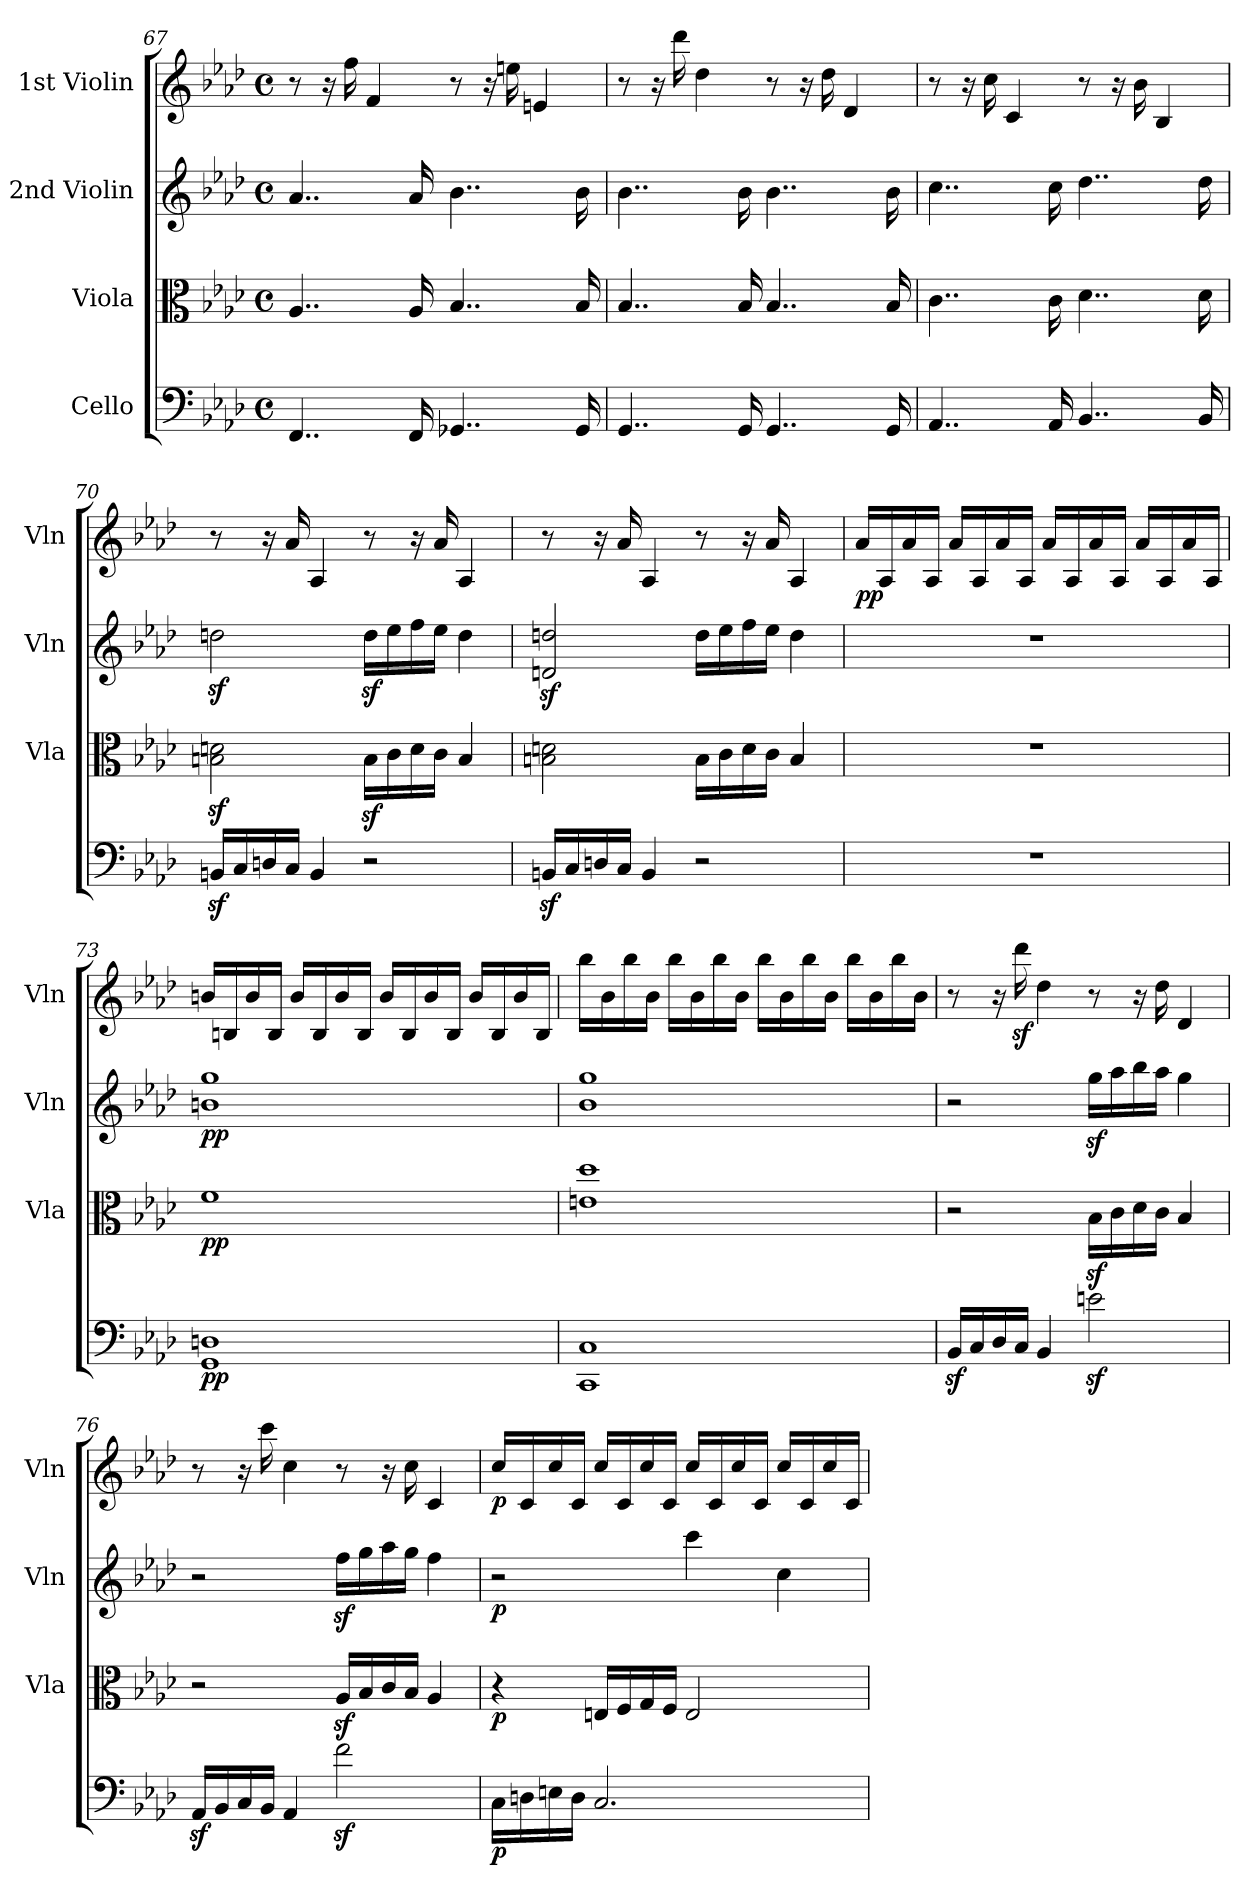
**kern	**dynam	**kern	**dynam	**kern	**dynam	**kern	**dynam
*part4	*part4	*part3	*part3	*part2	*part2	*part1	*part1
*staff4	*staff4	*staff3	*staff3	*staff2	*staff2	*staff1	*staff1
*I"Cello	*	*I"Viola	*	*I"2nd Violin	*	*I"1st Violin	*
*	*	*I'Vla	*	*I'Vln	*	*I'Vln	*
!!LO:PB:g=z
*clefF4	*	*clefC3	*	*clefG2	*	*clefG2	*
*k[b-e-a-d-]	*	*k[b-e-a-d-]	*	*k[b-e-a-d-]	*	*k[b-e-a-d-]	*
*M4/4	*	*M4/4	*	*M4/4	*	*M4/4	*
*met(c)	*	*met(c)	*	*met(c)	*	*met(c)	*
=67	=67	=67	=67	=67	=67	=67	=67
4..FF/	.	4..A-/	.	4..a-/	.	8r	.
.	.	.	.	.	.	16r	.
.	.	.	.	.	.	16ff\	.
.	.	.	.	.	.	4f/	.
16FF/	.	16A-/	.	16a-/	.	.	.
4..GG-X/	.	4..B-/	.	4..b-\	.	8r	.
.	.	.	.	.	.	16r	.
.	.	.	.	.	.	16een\	.
.	.	.	.	.	.	4en/	.
16GG-/	.	16B-/	.	16b-\	.	.	.
=68	=68	=68	=68	=68	=68	=68	=68
4..GG/	.	4..B-/	.	4..b-\	.	8r	.
.	.	.	.	.	.	16r	.
.	.	.	.	.	.	16ddd-\	.
.	.	.	.	.	.	4dd-\	.
16GG/	.	16B-/	.	16b-\	.	.	.
4..GG/	.	4..B-/	.	4..b-\	.	8r	.
.	.	.	.	.	.	16r	.
.	.	.	.	.	.	16dd-\	.
.	.	.	.	.	.	4d-/	.
16GG/	.	16B-/	.	16b-\	.	.	.
=69	=69	=69	=69	=69	=69	=69	=69
4..AA-/	.	4..c\	.	4..cc\	.	8r	.
.	.	.	.	.	.	16r	.
.	.	.	.	.	.	16cc\	.
.	.	.	.	.	.	4c/	.
16AA-/	.	16c\	.	16cc\	.	.	.
4..BB-/	.	4..d-\	.	4..dd-\	.	8r	.
.	.	.	.	.	.	16r	.
.	.	.	.	.	.	16b-\	.
.	.	.	.	.	.	4B-/	.
16BB-/	.	16d-\	.	16dd-\	.	.	.
!!LO:LB:g=z
=70	=70	=70	=70	=70	=70	=70	=70
16BBnz</LL	.	2Bn\z< 2dn\z<	.	2ddnz<\	.	8r	.
16C/	.	.	.	.	.	.	.
16Dn/	.	.	.	.	.	16r	.
16C/JJ	.	.	.	.	.	16a-/	.
4BB/	.	.	.	.	.	4A-/	.
2r	.	16Bz<\LL	.	16ddz<\LL	.	8r	.
.	.	16c\	.	16ee-\	.	.	.
.	.	16d\	.	16ff\	.	16r	.
.	.	16c\JJ	.	16ee-\JJ	.	16a-/	.
.	.	4B/	.	4dd\	.	4A-/	.
=71	=71	=71	=71	=71	=71	=71	=71
16BBnz>/LL	.	2Bn\ 2dn\	.	2dn/z< 2ddn/z<	.	8r	.
16C/	.	.	.	.	.	.	.
16Dn/	.	.	.	.	.	16r	.
16C/JJ	.	.	.	.	.	16a-/	.
4BB/	.	.	.	.	.	4A-/	.
2r	.	16B\LL	.	16dd\LL	.	8r	.
.	.	16c\	.	16ee-\	.	.	.
.	.	16d\	.	16ff\	.	16r	.
.	.	16c\JJ	.	16ee-\JJ	.	16a-/	.
.	.	4B/	.	4dd\	.	4A-/	.
!!LO:PB:g=z
=72	=72	=72	=72	=72	=72	=72	=72
!	!	!	!	!	!	!	!LO:DY:b
1r	.	1r	.	1r	.	16a-/LL	pp
.	.	.	.	.	.	16A-/	.
.	.	.	.	.	.	16a-/	.
.	.	.	.	.	.	16A-/JJ	.
.	.	.	.	.	.	16a-/LL	.
.	.	.	.	.	.	16A-/	.
.	.	.	.	.	.	16a-/	.
.	.	.	.	.	.	16A-/JJ	.
.	.	.	.	.	.	16a-/LL	.
.	.	.	.	.	.	16A-/	.
.	.	.	.	.	.	16a-/	.
.	.	.	.	.	.	16A-/JJ	.
.	.	.	.	.	.	16a-/LL	.
.	.	.	.	.	.	16A-/	.
.	.	.	.	.	.	16a-/	.
.	.	.	.	.	.	16A-/JJ	.
=73	=73	=73	=73	=73	=73	=73	=73
!	!LO:DY:b	!	!LO:DY:b	!	!LO:DY:b	!	!
1GG 1Dn	pp	1f	pp	1bn 1gg	pp	16bn/LL	.
.	.	.	.	.	.	16Bn/	.
.	.	.	.	.	.	16b/	.
.	.	.	.	.	.	16B/JJ	.
.	.	.	.	.	.	16b/LL	.
.	.	.	.	.	.	16B/	.
.	.	.	.	.	.	16b/	.
.	.	.	.	.	.	16B/JJ	.
.	.	.	.	.	.	16b/LL	.
.	.	.	.	.	.	16B/	.
.	.	.	.	.	.	16b/	.
.	.	.	.	.	.	16B/JJ	.
.	.	.	.	.	.	16b/LL	.
.	.	.	.	.	.	16B/	.
.	.	.	.	.	.	16b/	.
.	.	.	.	.	.	16B/JJ	.
!!LO:LB:g=z
=74	=74	=74	=74	=74	=74	=74	=74
1CC 1C	.	1en 1dd-	.	1b- 1gg	.	16bb-\LL	.
.	.	.	.	.	.	16b-\	.
.	.	.	.	.	.	16bb-\	.
.	.	.	.	.	.	16b-\JJ	.
.	.	.	.	.	.	16bb-\LL	.
.	.	.	.	.	.	16b-\	.
.	.	.	.	.	.	16bb-\	.
.	.	.	.	.	.	16b-\JJ	.
.	.	.	.	.	.	16bb-\LL	.
.	.	.	.	.	.	16b-\	.
.	.	.	.	.	.	16bb-\	.
.	.	.	.	.	.	16b-\JJ	.
.	.	.	.	.	.	16bb-\LL	.
.	.	.	.	.	.	16b-\	.
.	.	.	.	.	.	16bb-\	.
.	.	.	.	.	.	16b-\JJ	.
=75	=75	=75	=75	=75	=75	=75	=75
16BB-z</LL	.	2r	.	2r	.	8r	.
16C/	.	.	.	.	.	.	.
16D-/	.	.	.	.	.	16r	.
16C/JJ	.	.	.	.	.	16ddd-z<\	.
4BB-/	.	.	.	.	.	4dd-\	.
2enz<\	.	16B-z<\LL	.	16ggz<\LL	.	8r	.
.	.	16c\	.	16aa-\	.	.	.
.	.	16d-\	.	16bb-\	.	16r	.
.	.	16c\JJ	.	16aa-\JJ	.	16dd-\	.
.	.	4B-/	.	4gg\	.	4d-/	.
!!LO:LB:g=z
=76	=76	=76	=76	=76	=76	=76	=76
16AA-z</LL	.	2r	.	2r	.	8r	.
16BB-/	.	.	.	.	.	.	.
16C/	.	.	.	.	.	16r	.
16BB-/JJ	.	.	.	.	.	16ccc\	.
4AA-/	.	.	.	.	.	4cc\	.
2fz<\	.	16A-z</LL	.	16ffz<\LL	.	8r	.
.	.	16B-/	.	16gg\	.	.	.
.	.	16c/	.	16aa-\	.	16r	.
.	.	16B-/JJ	.	16gg\JJ	.	16cc\	.
.	.	4A-/	.	4ff\	.	4c/	.
=77	=77	=77	=77	=77	=77	=77	=77
!	!LO:DY:b	!	!LO:DY:b	!	!LO:DY:b	!	!LO:DY:b
16C\LL	p	4r	p	2r	p	16cc/LL	p
16Dn\	.	.	.	.	.	16c/	.
16En\	.	.	.	.	.	16cc/	.
16D\JJ	.	.	.	.	.	16c/JJ	.
2.C/	.	16En/LL	.	.	.	16cc/LL	.
.	.	16F/	.	.	.	16c/	.
.	.	16G/	.	.	.	16cc/	.
.	.	16F/JJ	.	.	.	16c/JJ	.
.	.	2E/	.	4ccc\	.	16cc/LL	.
.	.	.	.	.	.	16c/	.
.	.	.	.	.	.	16cc/	.
.	.	.	.	.	.	16c/JJ	.
.	.	.	.	4cc\	.	16cc/LL	.
.	.	.	.	.	.	16c/	.
.	.	.	.	.	.	16cc/	.
.	.	.	.	.	.	16c/JJ	.
=	=	=	=	=	=	=	=
*-	*-	*-	*-	*-	*-	*-	*-
